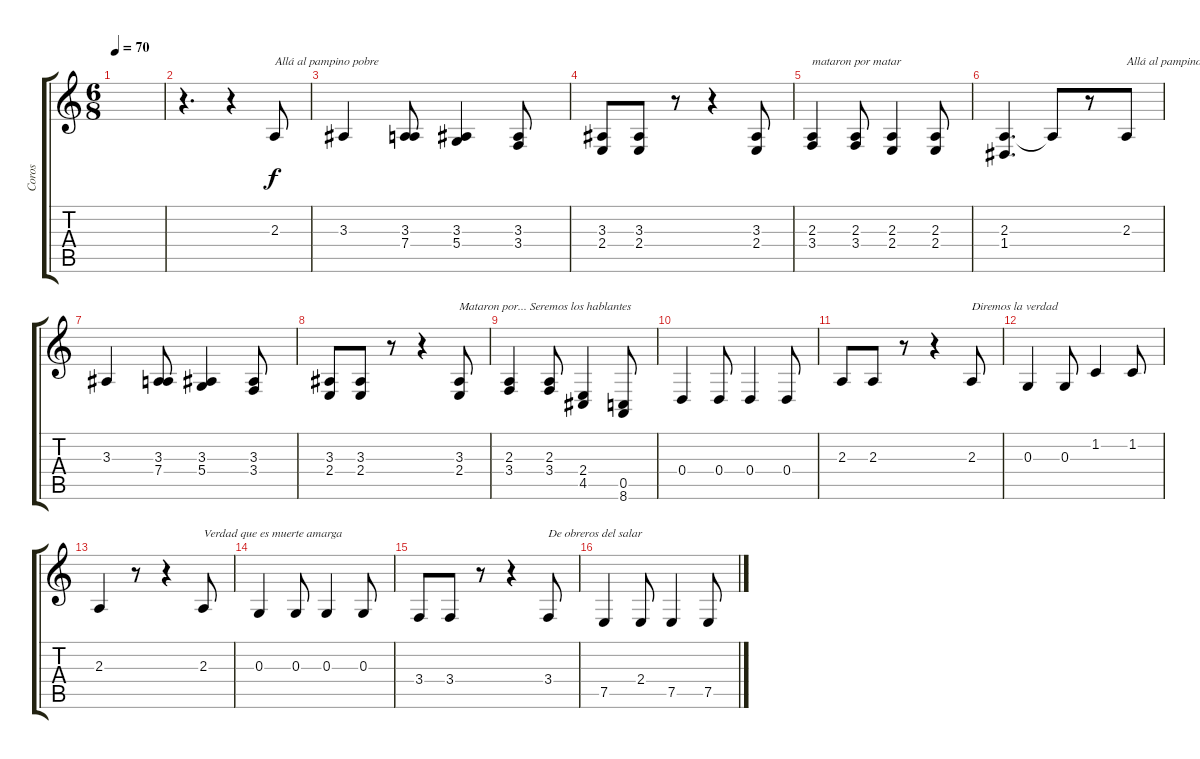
\track ("Coros" "Coros") {instrument choiraahs}
\staff {score tabs}
\tuning (E4 B3 G3 D3 A2 E2) {hide}
\ts (6 8)
\tempo 70
\clef g2
\ks c
|
r.4{d} r.4 2.3.8{txt "Allá al pampino pobre"} |
3.3.4 (3.3 7.4).8 (3.3 5.4).4 (3.3 3.4).8 |
(3.3 2.4).8 (3.3 2.4).8 r.8 r.4 (3.3 2.4).8 |
(2.3 3.4).4{txt "mataron por matar"} (2.3 3.4).8 (2.3 2.4).4 (2.3 2.4).8 |
(2.3 1.4).4{d} 2.3{t}.8 r.8 2.3.8{txt "Allá al pampino pobre"} |
3.3.4 (3.3 7.4).8 (3.3 5.4).4 (3.3 3.4).8 |
(3.3 2.4).8 (3.3 2.4).8 r.8 r.4 (3.3 2.4).8{txt "Mataron por... Seremos los hablantes"} |
(2.3 3.4).4 (2.3 3.4).8 (2.4 4.5).4 (0.5 8.6).8 |
0.4.4 0.4.8 0.4.4 0.4.8 |
2.3.8 2.3.8 r.8 r.4 2.3.8{txt "Diremos la verdad"} |
0.3.4 0.3.8 1.2.4 1.2.8 |
2.3.4 r.8 r.4 2.3.8{txt "Verdad que es muerte amarga"} |
0.3.4 0.3.8 0.3.4 0.3.8 |
3.4.8 3.4.8 r.8 r.4 3.4.8{txt "De obreros del salar"} |
7.5.4 2.4.8 7.5.4 7.5.8
